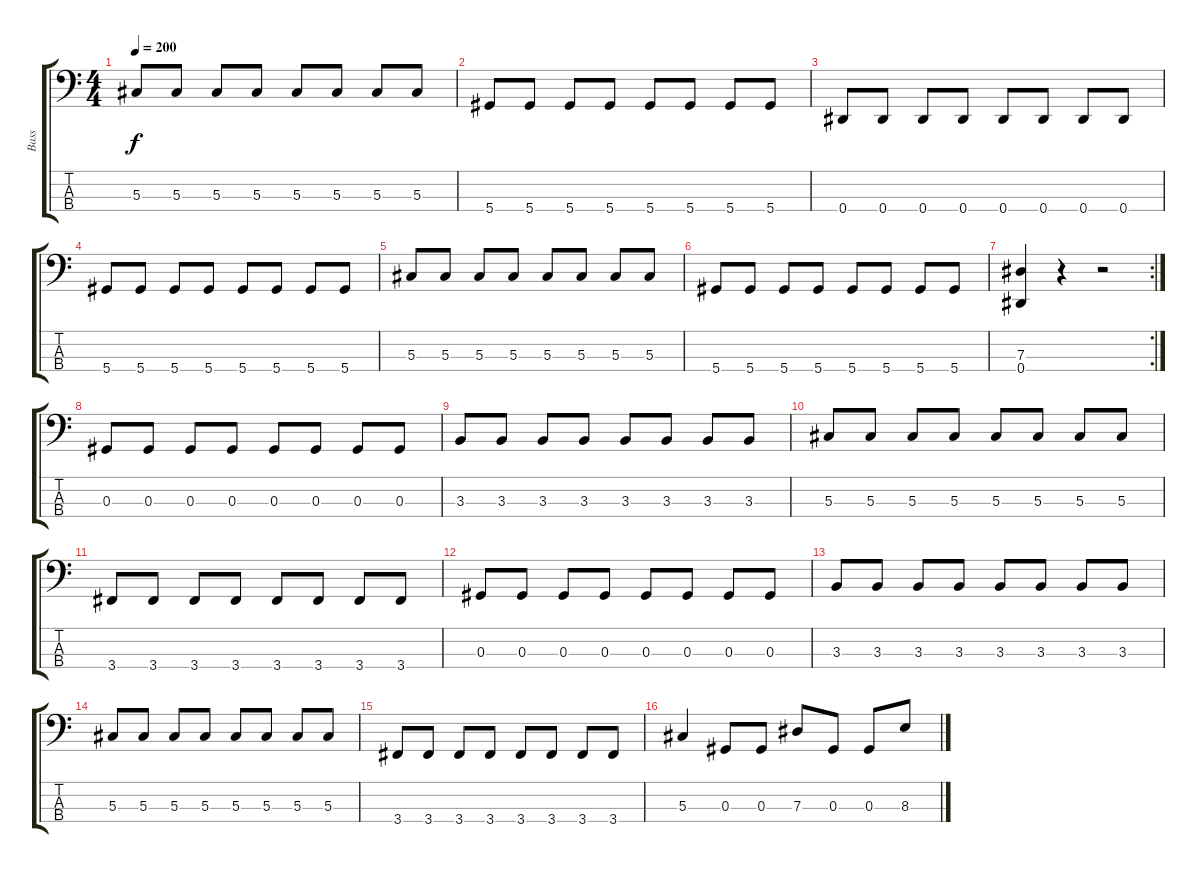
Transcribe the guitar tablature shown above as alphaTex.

\track ("Bass" "Bass") {instrument electricbassfinger}
\staff {score tabs}
\tuning (Gb2 Db2 Ab1 Eb1) {hide}
\ts (4 4)
\tempo 200
\clef f4
\ks c
5.3.8{dy f} 5.3.8 5.3.8 5.3.8 5.3.8 5.3.8 5.3.8 5.3.8 |
5.4.8 5.4.8 5.4.8 5.4.8 5.4.8 5.4.8 5.4.8 5.4.8 |
0.4.8 0.4.8 0.4.8 0.4.8 0.4.8 0.4.8 0.4.8 0.4.8 |
5.4.8 5.4.8 5.4.8 5.4.8 5.4.8 5.4.8 5.4.8 5.4.8 |
5.3.8 5.3.8 5.3.8 5.3.8 5.3.8 5.3.8 5.3.8 5.3.8 |
5.4.8 5.4.8 5.4.8 5.4.8 5.4.8 5.4.8 5.4.8 5.4.8 |
\rc 2
(7.3 0.4).4 r.4 r.2 |
0.3.8 0.3.8 0.3.8 0.3.8 0.3.8 0.3.8 0.3.8 0.3.8 |
3.3.8 3.3.8 3.3.8 3.3.8 3.3.8 3.3.8 3.3.8 3.3.8 |
5.3.8 5.3.8 5.3.8 5.3.8 5.3.8 5.3.8 5.3.8 5.3.8 |
3.4.8 3.4.8 3.4.8 3.4.8 3.4.8 3.4.8 3.4.8 3.4.8 |
0.3.8 0.3.8 0.3.8 0.3.8 0.3.8 0.3.8 0.3.8 0.3.8 |
3.3.8 3.3.8 3.3.8 3.3.8 3.3.8 3.3.8 3.3.8 3.3.8 |
5.3.8 5.3.8 5.3.8 5.3.8 5.3.8 5.3.8 5.3.8 5.3.8 |
3.4.8 3.4.8 3.4.8 3.4.8 3.4.8 3.4.8 3.4.8 3.4.8 |
5.3.4 0.3.8 0.3.8 7.3.8 0.3.8 0.3.8 8.3.8
